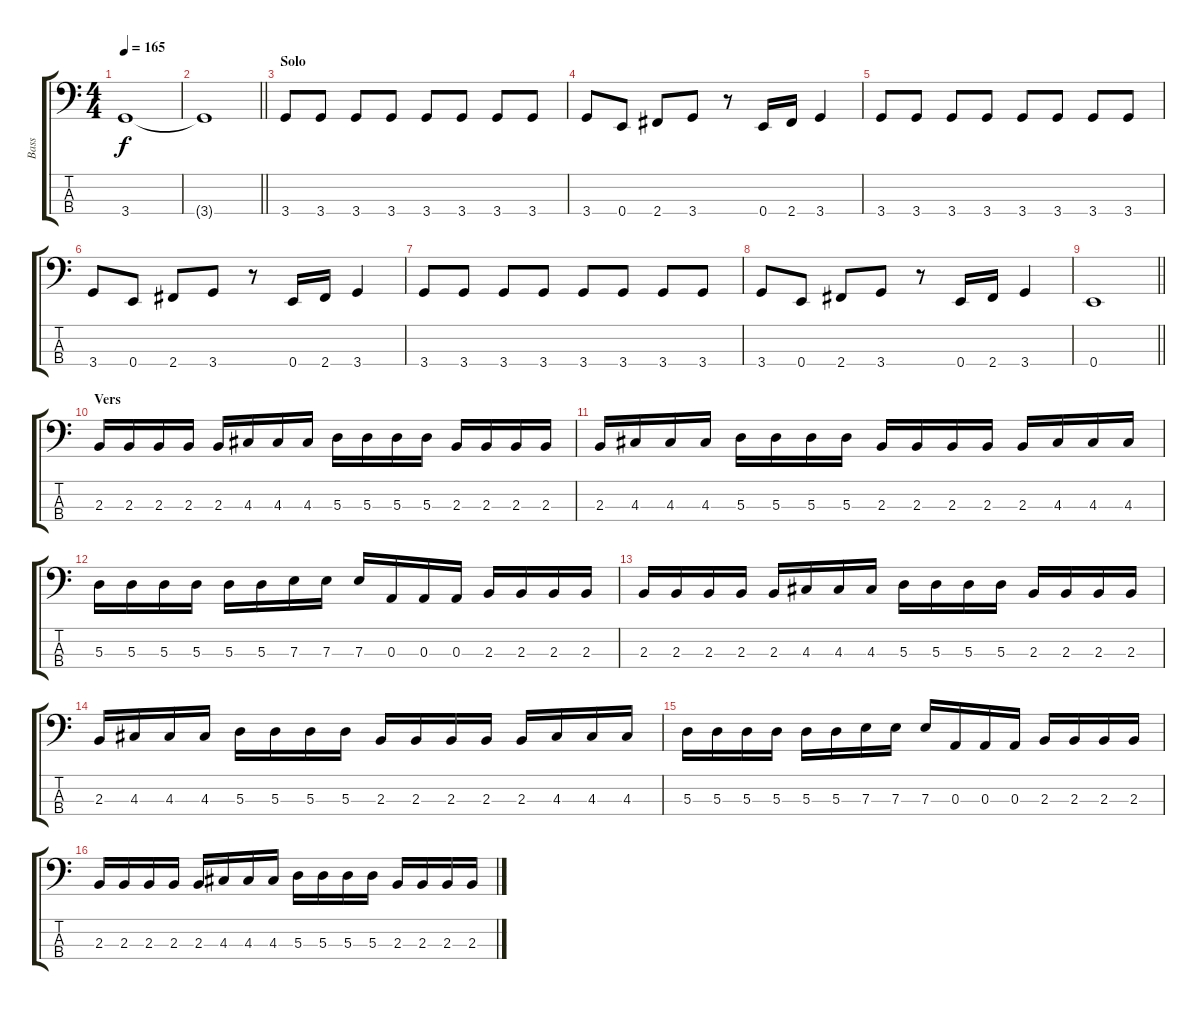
\track ("Bass" "Bass") {instrument electricbassfinger}
\staff {score tabs}
\tuning (G2 D2 A1 E1) {hide}
\ts (4 4)
\tempo 165
\clef f4
\ks c
3.4.1{dy f} |
\barLineRight lightlight
3.4{t}.1 |
\section ("" "Solo")
3.4.8 3.4.8 3.4.8 3.4.8 3.4.8 3.4.8 3.4.8 3.4.8 |
3.4.8 0.4.8 2.4.8 3.4.8 r.8 0.4.16 2.4.16 3.4.4 |
3.4.8 3.4.8 3.4.8 3.4.8 3.4.8 3.4.8 3.4.8 3.4.8 |
3.4.8 0.4.8 2.4.8 3.4.8 r.8 0.4.16 2.4.16 3.4.4 |
3.4.8 3.4.8 3.4.8 3.4.8 3.4.8 3.4.8 3.4.8 3.4.8 |
3.4.8 0.4.8 2.4.8 3.4.8 r.8 0.4.16 2.4.16 3.4.4 |
\barLineRight lightlight
0.4.1 |
\section ("" "Vers")
2.3.16 2.3.16 2.3.16 2.3.16 2.3.16 4.3.16 4.3.16 4.3.16 5.3.16 5.3.16 5.3.16 5.3.16 2.3.16 2.3.16 2.3.16 2.3.16 |
2.3.16 4.3.16 4.3.16 4.3.16 5.3.16 5.3.16 5.3.16 5.3.16 2.3.16 2.3.16 2.3.16 2.3.16 2.3.16 4.3.16 4.3.16 4.3.16 |
5.3.16 5.3.16 5.3.16 5.3.16 5.3.16 5.3.16 7.3.16 7.3.16 7.3.16 0.3.16 0.3.16 0.3.16 2.3.16 2.3.16 2.3.16 2.3.16 |
2.3.16 2.3.16 2.3.16 2.3.16 2.3.16 4.3.16 4.3.16 4.3.16 5.3.16 5.3.16 5.3.16 5.3.16 2.3.16 2.3.16 2.3.16 2.3.16 |
2.3.16 4.3.16 4.3.16 4.3.16 5.3.16 5.3.16 5.3.16 5.3.16 2.3.16 2.3.16 2.3.16 2.3.16 2.3.16 4.3.16 4.3.16 4.3.16 |
5.3.16 5.3.16 5.3.16 5.3.16 5.3.16 5.3.16 7.3.16 7.3.16 7.3.16 0.3.16 0.3.16 0.3.16 2.3.16 2.3.16 2.3.16 2.3.16 |
2.3.16 2.3.16 2.3.16 2.3.16 2.3.16 4.3.16 4.3.16 4.3.16 5.3.16 5.3.16 5.3.16 5.3.16 2.3.16 2.3.16 2.3.16 2.3.16
